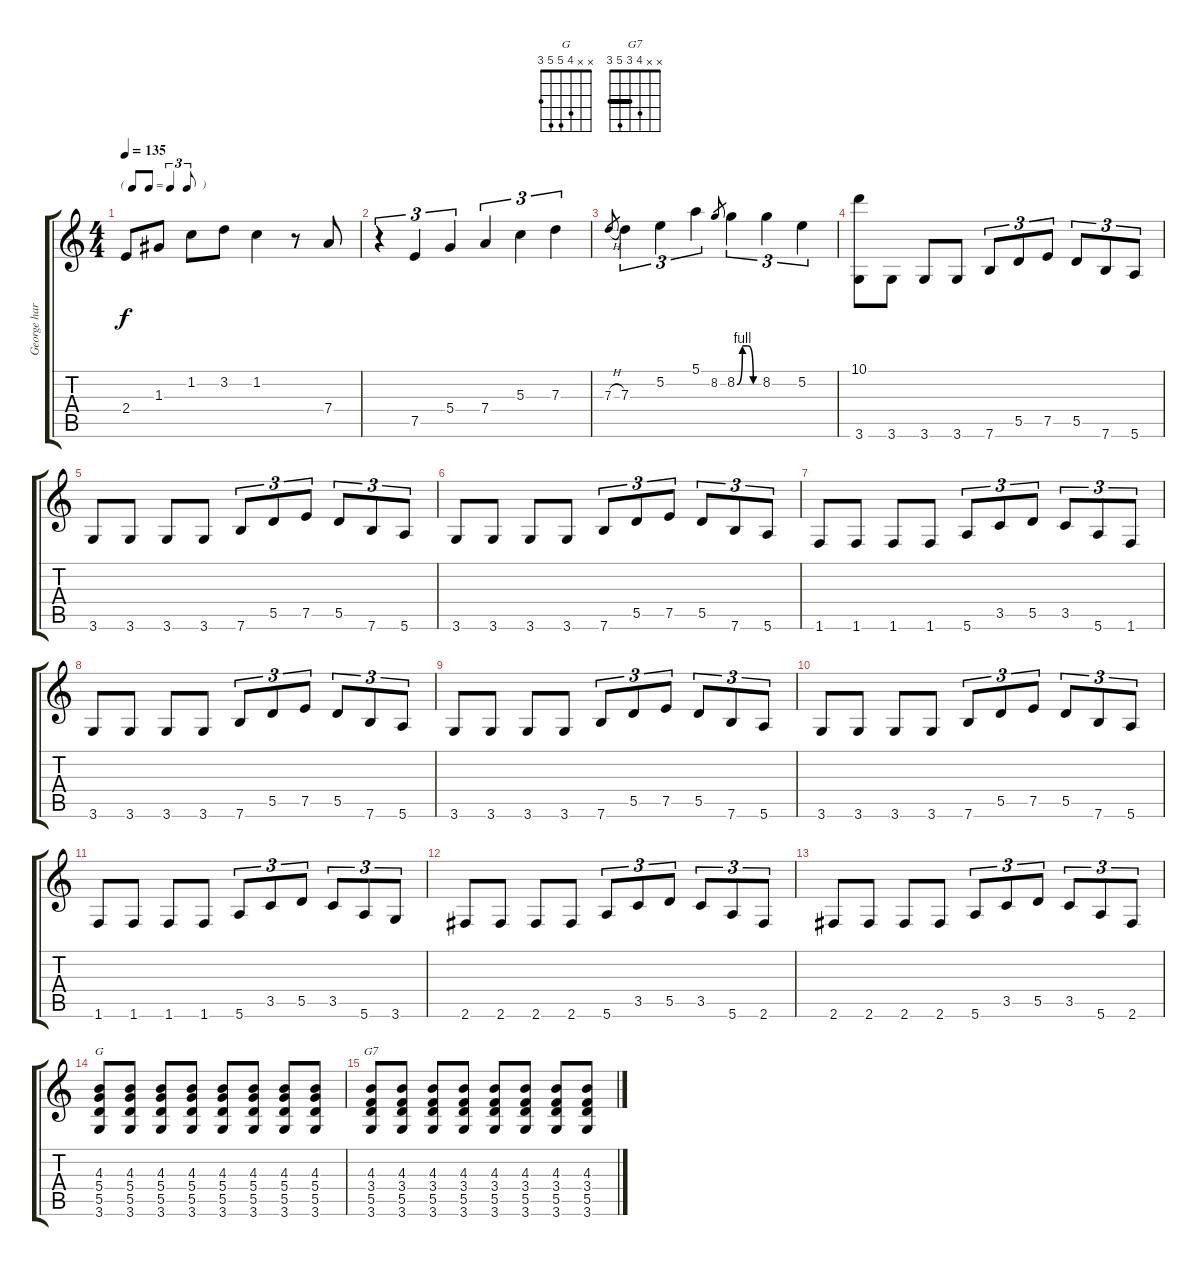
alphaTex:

\track ("George harrison" "George har") {instrument electricguitarjazz}
\staff {score tabs}
\tuning (E4 B3 G3 D3 A2 E2) {hide}
\chord ("G" x x 4 5 5 3)
\chord ("G7" x x 4 3 5 3) {barre 3}
\ts (4 4)
\tf triplet8th
\tempo 135
\clef g2
\ks c
2.4{t}.8{dy f} 1.3.8 1.2.8 3.2.8 1.2.4 r.8 7.4.8 |
r.4{tu (3 2)} 7.5.4{tu (3 2)} 5.4.4{tu (3 2)} 7.4.4{tu (3 2)} 5.3.4{tu (3 2)} 7.3.4{tu (3 2)} |
7.3{h}.8{gr} 7.3.4{tu (3 2)} 5.2.4{tu (3 2)} 5.1.4{tu (3 2)} 8.2.8{gr} 8.2{be (custom 0 0 15 4 30 4 45 0 60 0)}.4{tu (3 2)} 8.2.4{tu (3 2)} 5.2.4{tu (3 2)} |
(10.1 3.6).8{volume 10 instrument electricguitarjazz} 3.6.8 3.6.8 3.6.8 7.6.8{tu (3 2)} 5.5.8{tu (3 2)} 7.5.8{tu (3 2)} 5.5.8{tu (3 2)} 7.6.8{tu (3 2)} 5.6.8{tu (3 2)} |
3.6.8 3.6.8 3.6.8 3.6.8 7.6.8{tu (3 2)} 5.5.8{tu (3 2)} 7.5.8{tu (3 2)} 5.5.8{tu (3 2)} 7.6.8{tu (3 2)} 5.6.8{tu (3 2)} |
3.6.8 3.6.8 3.6.8 3.6.8 7.6.8{tu (3 2)} 5.5.8{tu (3 2)} 7.5.8{tu (3 2)} 5.5.8{tu (3 2)} 7.6.8{tu (3 2)} 5.6.8{tu (3 2)} |
1.6.8 1.6.8 1.6.8 1.6.8 5.6.8{tu (3 2)} 3.5.8{tu (3 2)} 5.5.8{tu (3 2)} 3.5.8{tu (3 2)} 5.6.8{tu (3 2)} 1.6.8{tu (3 2)} |
3.6.8 3.6.8 3.6.8 3.6.8 7.6.8{tu (3 2)} 5.5.8{tu (3 2)} 7.5.8{tu (3 2)} 5.5.8{tu (3 2)} 7.6.8{tu (3 2)} 5.6.8{tu (3 2)} |
3.6.8 3.6.8 3.6.8 3.6.8 7.6.8{tu (3 2)} 5.5.8{tu (3 2)} 7.5.8{tu (3 2)} 5.5.8{tu (3 2)} 7.6.8{tu (3 2)} 5.6.8{tu (3 2)} |
3.6.8 3.6.8 3.6.8 3.6.8 7.6.8{tu (3 2)} 5.5.8{tu (3 2)} 7.5.8{tu (3 2)} 5.5.8{tu (3 2)} 7.6.8{tu (3 2)} 5.6.8{tu (3 2)} |
1.6.8 1.6.8 1.6.8 1.6.8 5.6.8{tu (3 2)} 3.5.8{tu (3 2)} 5.5.8{tu (3 2)} 3.5.8{tu (3 2)} 5.6.8{tu (3 2)} 3.6.8{tu (3 2)} |
2.6.8 2.6.8 2.6.8 2.6.8 5.6.8{tu (3 2)} 3.5.8{tu (3 2)} 5.5.8{tu (3 2)} 3.5.8{tu (3 2)} 5.6.8{tu (3 2)} 2.6.8{tu (3 2)} |
2.6.8 2.6.8 2.6.8 2.6.8 5.6.8{tu (3 2)} 3.5.8{tu (3 2)} 5.5.8{tu (3 2)} 3.5.8{tu (3 2)} 5.6.8{tu (3 2)} 2.6.8{tu (3 2)} |
(4.3 5.4 5.5 3.6).8{ch "G"} (4.3 5.4 5.5 3.6).8 (4.3 5.4 5.5 3.6).8 (4.3 5.4 5.5 3.6).8 (4.3 5.4 5.5 3.6).8 (4.3 5.4 5.5 3.6).8 (4.3 5.4 5.5 3.6).8 (4.3 5.4 5.5 3.6).8 |
(4.3 3.4 5.5 3.6).8{ch "G7"} (4.3 3.4 5.5 3.6).8 (4.3 3.4 5.5 3.6).8 (4.3 3.4 5.5 3.6).8 (4.3 3.4 5.5 3.6).8 (4.3 3.4 5.5 3.6).8 (4.3 3.4 5.5 3.6).8 (4.3 3.4 5.5 3.6).8
